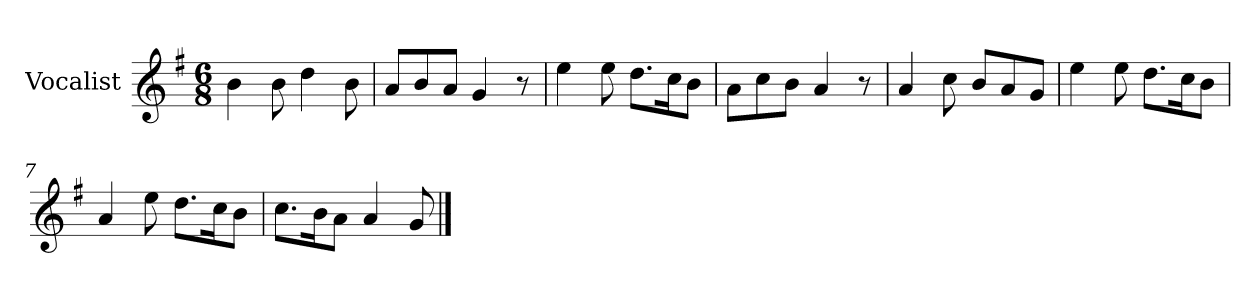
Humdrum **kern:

**kern
*part1
*staff1
*I"Vocalist
*k[f#]
*G:
*M6/8
=1
4b
8b
4dd
8b
=2
8aL
8b
8aJ
4g
8r
=3
4ee
8ee
8.ddL
16ccK
8bJ
=4
8aL
8cc
8bJ
4a
8r
=5
4a
8cc
8bL
8a
8gJ
=6
4ee
8ee
8.ddL
16ccK
8bJ
=7
4a
8ee
8.ddL
16ccK
8bJ
=8
8.ccL
16bK
8aJ
4a
8g
==
*-
